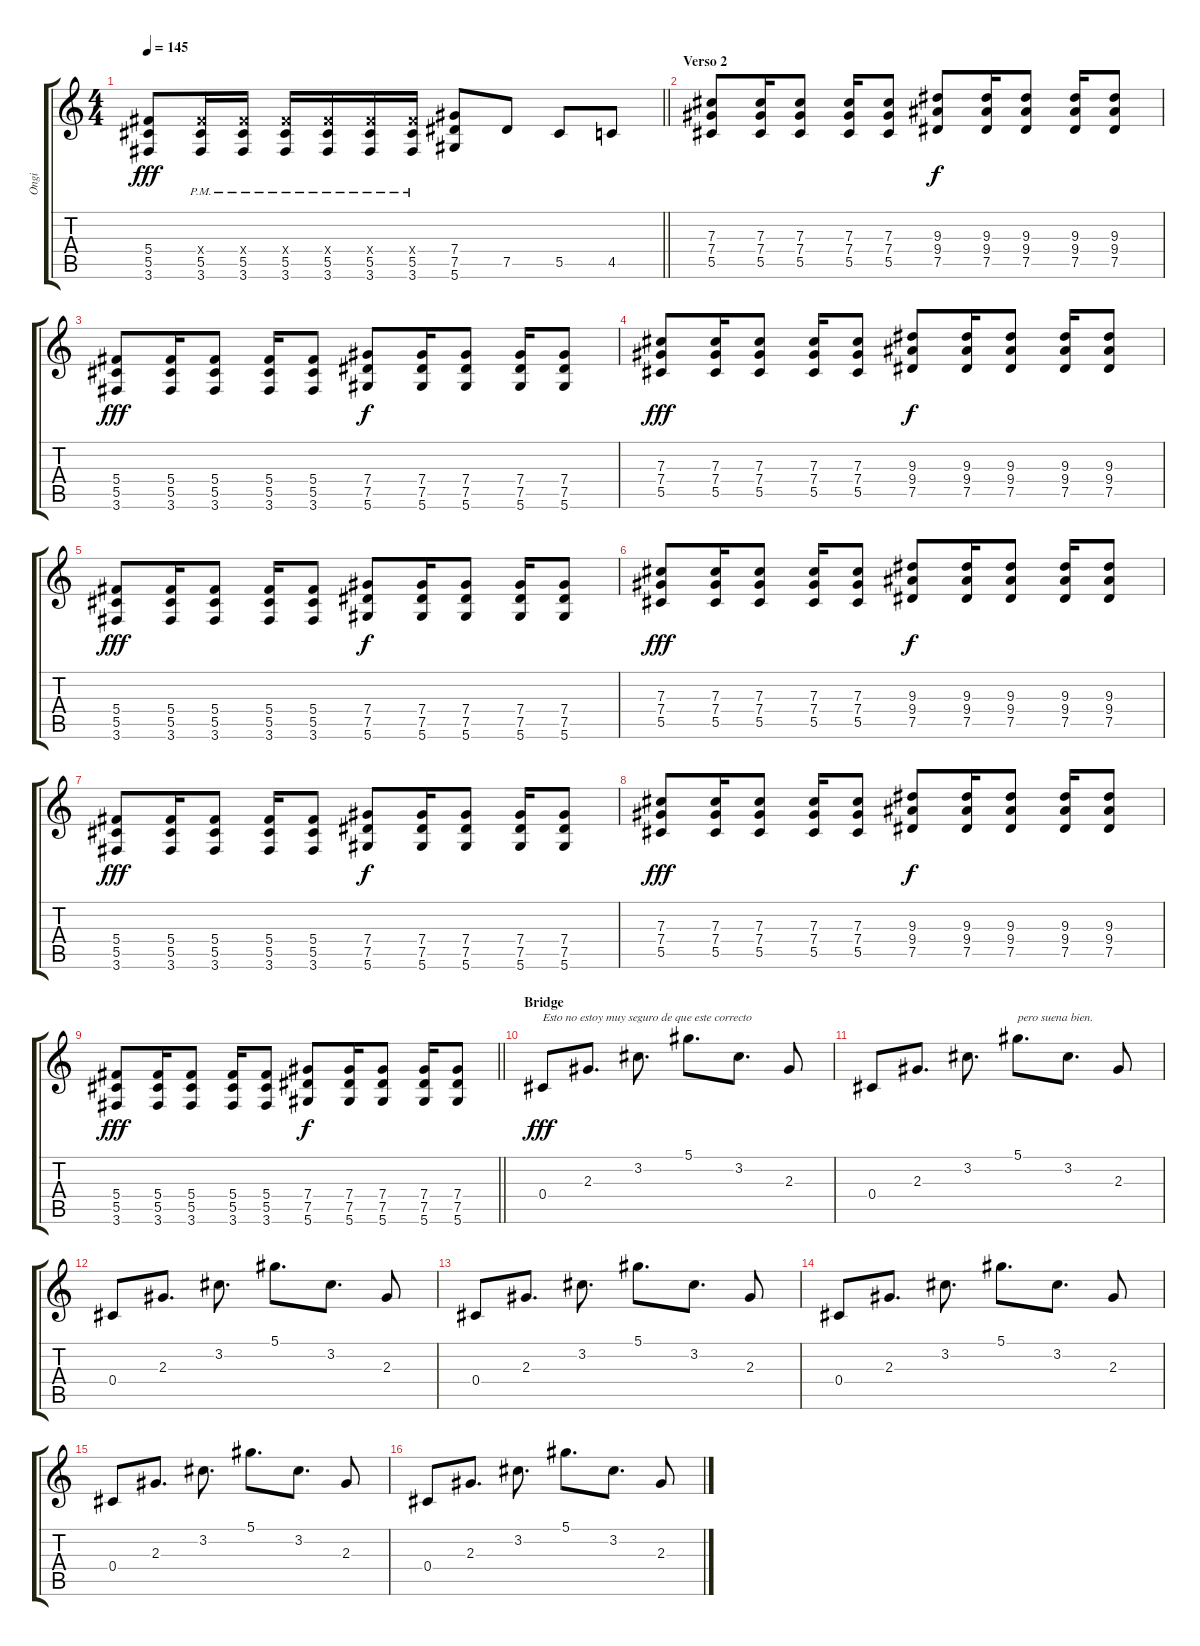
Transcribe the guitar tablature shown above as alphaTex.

\track ("Ongi" "Ongi") {instrument overdrivenguitar}
\staff {score tabs}
\tuning (Eb4 Bb3 Gb3 Db3 Ab2 Eb2) {hide}
\ts (4 4)
\tempo 145
\clef g2
\barLineRight lightlight
\ks c
(5.4 5.5 3.6).8{dy fff} (5.4{pm x} 5.5{pm} 3.6{pm}).16 (5.4{pm x} 5.5{pm} 3.6{pm}).16 (5.4{pm x} 5.5{pm} 3.6{pm}).16 (5.4{pm x} 5.5{pm} 3.6{pm}).16 (5.4{pm x} 5.5{pm} 3.6{pm}).16 (5.4{pm x} 5.5{pm} 3.6{pm}).16 (7.4 7.5 5.6).8 7.5.8 5.5.8 4.5.8 |
\section ("" "Verso 2")
(7.3 7.4 5.5).8 (7.3 7.4 5.5).16 (7.3 7.4 5.5).8 (7.3 7.4 5.5).16 (7.3 7.4 5.5).8 (9.3 9.4 7.5).8{dy f} (9.3 9.4 7.5).16 (9.3 9.4 7.5).8 (9.3 9.4 7.5).16 (9.3 9.4 7.5).8 |
(5.4 5.5 3.6).8{dy fff} (5.4 5.5 3.6).16 (5.4 5.5 3.6).8 (5.4 5.5 3.6).16 (5.4 5.5 3.6).8 (7.4 7.5 5.6).8{dy f} (7.4 7.5 5.6).16 (7.4 7.5 5.6).8 (7.4 7.5 5.6).16 (7.4 7.5 5.6).8 |
(7.3 7.4 5.5).8{dy fff} (7.3 7.4 5.5).16 (7.3 7.4 5.5).8 (7.3 7.4 5.5).16 (7.3 7.4 5.5).8 (9.3 9.4 7.5).8{dy f} (9.3 9.4 7.5).16 (9.3 9.4 7.5).8 (9.3 9.4 7.5).16 (9.3 9.4 7.5).8 |
(5.4 5.5 3.6).8{dy fff} (5.4 5.5 3.6).16 (5.4 5.5 3.6).8 (5.4 5.5 3.6).16 (5.4 5.5 3.6).8 (7.4 7.5 5.6).8{dy f} (7.4 7.5 5.6).16 (7.4 7.5 5.6).8 (7.4 7.5 5.6).16 (7.4 7.5 5.6).8 |
(7.3 7.4 5.5).8{dy fff} (7.3 7.4 5.5).16 (7.3 7.4 5.5).8 (7.3 7.4 5.5).16 (7.3 7.4 5.5).8 (9.3 9.4 7.5).8{dy f} (9.3 9.4 7.5).16 (9.3 9.4 7.5).8 (9.3 9.4 7.5).16 (9.3 9.4 7.5).8 |
(5.4 5.5 3.6).8{dy fff} (5.4 5.5 3.6).16 (5.4 5.5 3.6).8 (5.4 5.5 3.6).16 (5.4 5.5 3.6).8 (7.4 7.5 5.6).8{dy f} (7.4 7.5 5.6).16 (7.4 7.5 5.6).8 (7.4 7.5 5.6).16 (7.4 7.5 5.6).8 |
(7.3 7.4 5.5).8{dy fff} (7.3 7.4 5.5).16 (7.3 7.4 5.5).8 (7.3 7.4 5.5).16 (7.3 7.4 5.5).8 (9.3 9.4 7.5).8{dy f} (9.3 9.4 7.5).16 (9.3 9.4 7.5).8 (9.3 9.4 7.5).16 (9.3 9.4 7.5).8 |
\barLineRight lightlight
(5.4 5.5 3.6).8{dy fff} (5.4 5.5 3.6).16 (5.4 5.5 3.6).8 (5.4 5.5 3.6).16 (5.4 5.5 3.6).8 (7.4 7.5 5.6).8{dy f} (7.4 7.5 5.6).16 (7.4 7.5 5.6).8 (7.4 7.5 5.6).16 (7.4 7.5 5.6).8 |
\section ("" "Bridge")
0.4.8{txt "Esto no estoy muy seguro de que este correcto" dy fff volume 16 instrument electricguitarclean} 2.3.8{d} 3.2.8{d} 5.1.8{d} 3.2.8{d} 2.3.8 |
0.4.8 2.3.8{d} 3.2.8{d} 5.1.8{d txt "pero suena bien."} 3.2.8{d} 2.3.8 |
0.4.8 2.3.8{d} 3.2.8{d} 5.1.8{d} 3.2.8{d} 2.3.8 |
0.4.8 2.3.8{d} 3.2.8{d} 5.1.8{d} 3.2.8{d} 2.3.8 |
0.4.8 2.3.8{d} 3.2.8{d} 5.1.8{d} 3.2.8{d} 2.3.8 |
0.4.8 2.3.8{d} 3.2.8{d} 5.1.8{d} 3.2.8{d} 2.3.8 |
0.4.8 2.3.8{d} 3.2.8{d} 5.1.8{d} 3.2.8{d} 2.3.8
